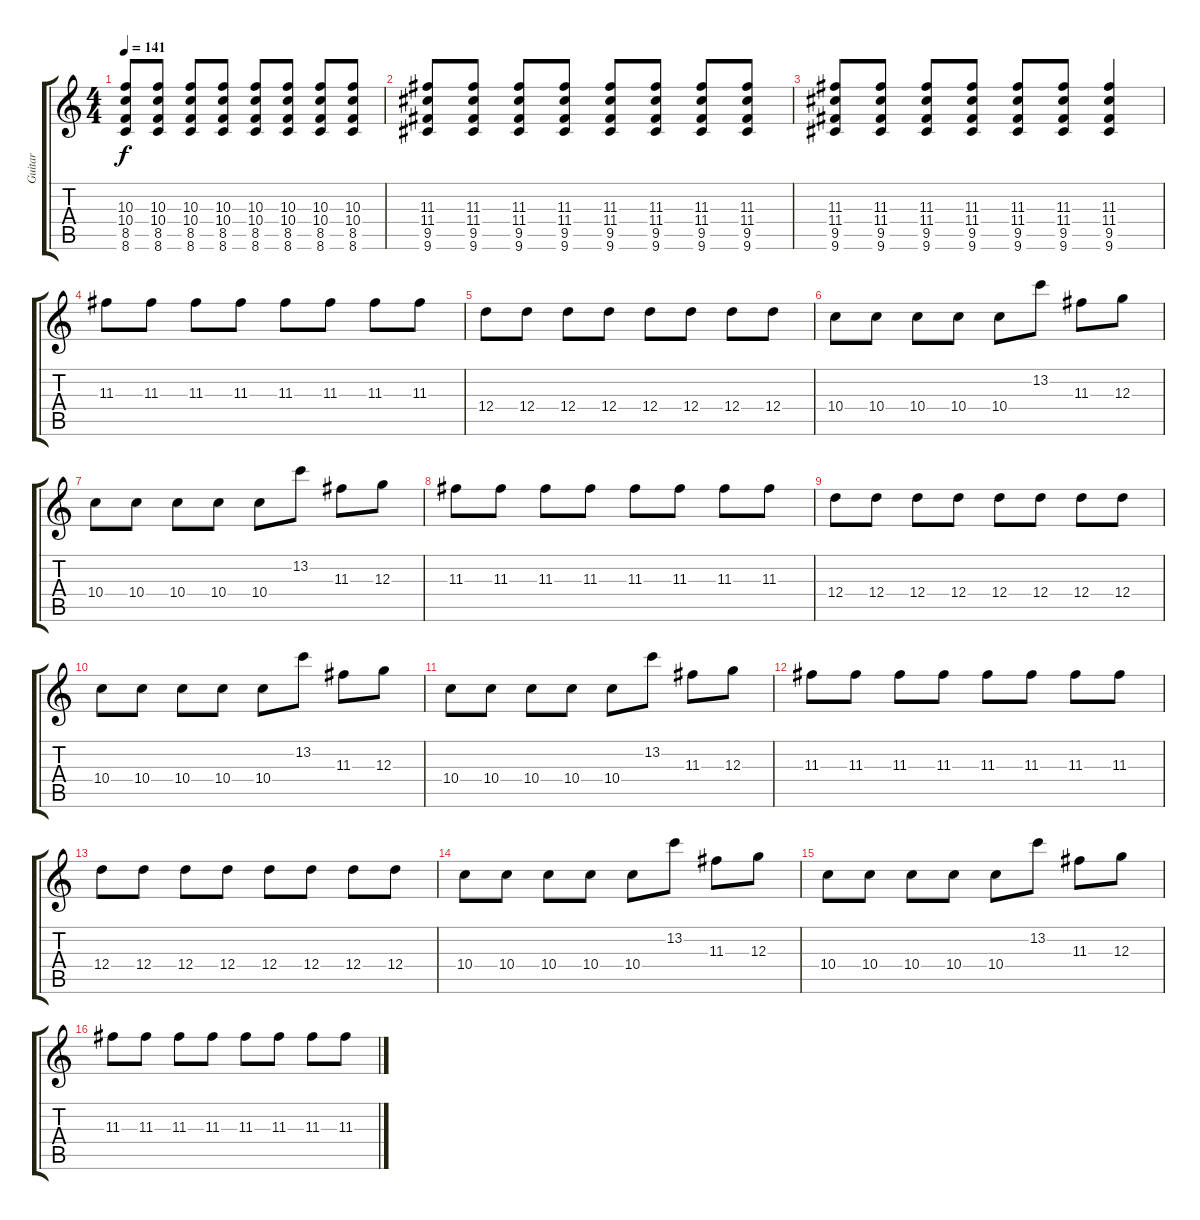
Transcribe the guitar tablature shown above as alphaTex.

\track ("Guitar" "Guitar") {instrument distortionguitar}
\staff {score tabs}
\tuning (E4 B3 G3 D3 A2 E2) {hide}
\ts (4 4)
\tempo 141
\clef g2
\ks c
(10.3 10.4 8.5 8.6).8{dy f} (10.3 10.4 8.5 8.6).8 (10.3 10.4 8.5 8.6).8 (10.3 10.4 8.5 8.6).8 (10.3 10.4 8.5 8.6).8 (10.3 10.4 8.5 8.6).8 (10.3 10.4 8.5 8.6).8 (10.3 10.4 8.5 8.6).8 |
(11.3 11.4 9.5 9.6).8 (11.3 11.4 9.5 9.6).8 (11.3 11.4 9.5 9.6).8 (11.3 11.4 9.5 9.6).8 (11.3 11.4 9.5 9.6).8 (11.3 11.4 9.5 9.6).8 (11.3 11.4 9.5 9.6).8 (11.3 11.4 9.5 9.6).8 |
(11.3 11.4 9.5 9.6).8 (11.3 11.4 9.5 9.6).8 (11.3 11.4 9.5 9.6).8 (11.3 11.4 9.5 9.6).8 (11.3 11.4 9.5 9.6).8 (11.3 11.4 9.5 9.6).8 (11.3 11.4 9.5 9.6).4 |
11.3.8 11.3.8 11.3.8 11.3.8 11.3.8 11.3.8 11.3.8 11.3.8 |
12.4.8 12.4.8 12.4.8 12.4.8 12.4.8 12.4.8 12.4.8 12.4.8 |
10.4.8 10.4.8 10.4.8 10.4.8 10.4.8 13.2.8 11.3.8 12.3.8 |
10.4.8 10.4.8 10.4.8 10.4.8 10.4.8 13.2.8 11.3.8 12.3.8 |
11.3.8 11.3.8 11.3.8 11.3.8 11.3.8 11.3.8 11.3.8 11.3.8 |
12.4.8 12.4.8 12.4.8 12.4.8 12.4.8 12.4.8 12.4.8 12.4.8 |
10.4.8 10.4.8 10.4.8 10.4.8 10.4.8 13.2.8 11.3.8 12.3.8 |
10.4.8 10.4.8 10.4.8 10.4.8 10.4.8 13.2.8 11.3.8 12.3.8 |
11.3.8 11.3.8 11.3.8 11.3.8 11.3.8 11.3.8 11.3.8 11.3.8 |
12.4.8 12.4.8 12.4.8 12.4.8 12.4.8 12.4.8 12.4.8 12.4.8 |
10.4.8 10.4.8 10.4.8 10.4.8 10.4.8 13.2.8 11.3.8 12.3.8 |
10.4.8 10.4.8 10.4.8 10.4.8 10.4.8 13.2.8 11.3.8 12.3.8 |
11.3.8 11.3.8 11.3.8 11.3.8 11.3.8 11.3.8 11.3.8 11.3.8
